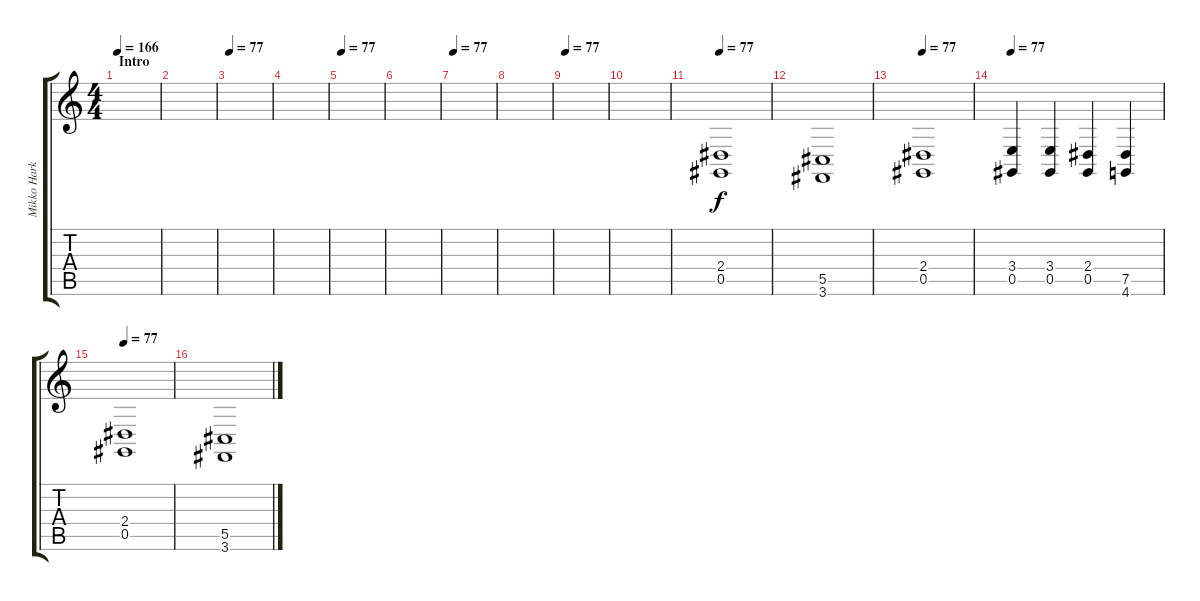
\track ("Mikko Harkin LH" "Mikko Hark") {instrument harpsichord}
\staff {score tabs}
\tuning (Eb4 Bb3 Gb3 Db3 Ab2 Eb2) {hide}
\ts (4 4)
\section ("" "Intro")
\tempo 166
\tempo 77
\tempo 166
\clef g2
\ks c
|
|
\tempo 77
|
|
\tempo 77
|
|
\tempo 77
|
|
\tempo 77
|
|
\tempo 77
(2.4 0.5).1{volume 7 instrument stringensemble1} |
(5.5 3.6).1 |
\tempo 77
(2.4 0.5).1 |
\tempo 77
(3.4 0.5).4 (3.4 0.5).4 (2.4 0.5).4 (7.5 4.6).4 |
\tempo 77
(2.4 0.5).1 |
(5.5 3.6).1
